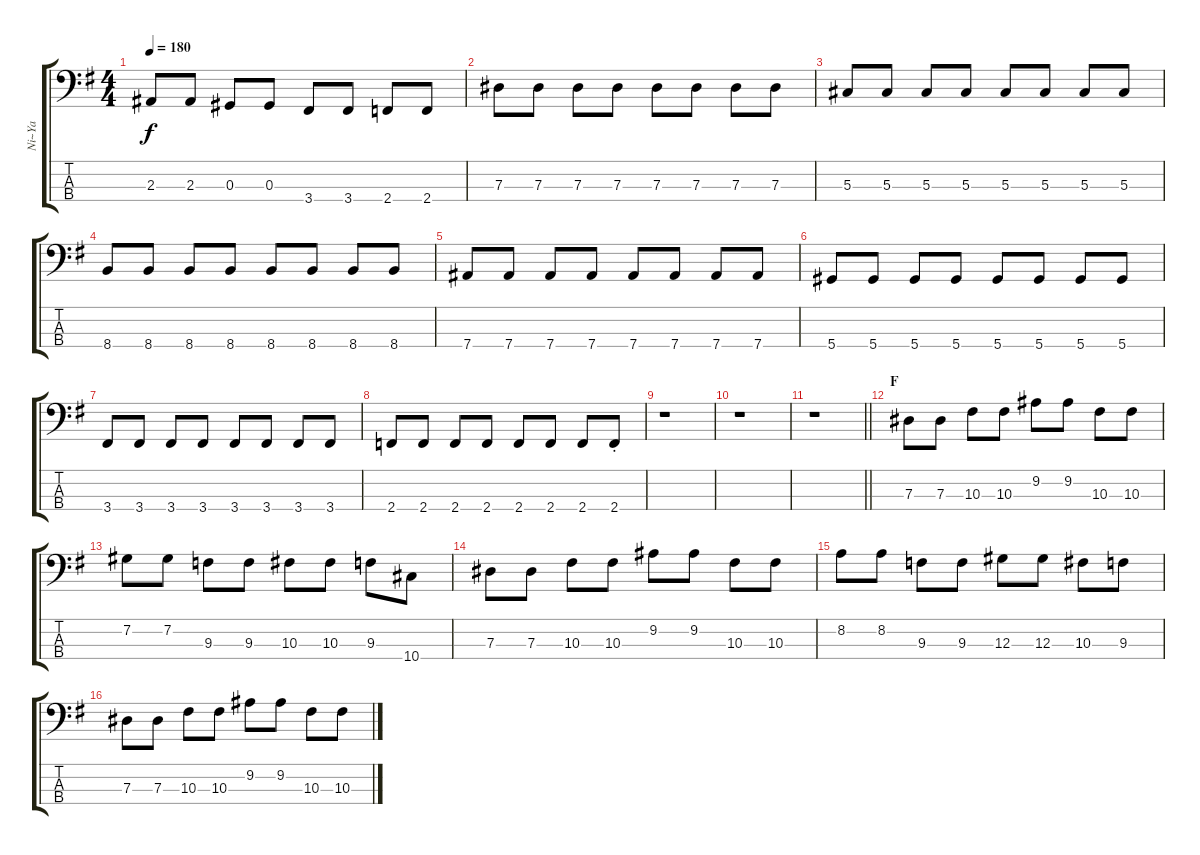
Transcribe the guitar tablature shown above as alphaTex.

\track ("Ni~Ya" "Ni~Ya") {instrument electricbasspick}
\staff {score tabs}
\tuning (Gb2 Db2 Ab1 Eb1) {hide}
\ts (4 4)
\tempo 180
\clef f4
\ks g
2.3.8{dy f} 2.3.8 0.3.8 0.3.8 3.4.8 3.4.8 2.4.8 2.4.8 |
7.3.8 7.3.8 7.3.8 7.3.8 7.3.8 7.3.8 7.3.8 7.3.8 |
5.3.8 5.3.8 5.3.8 5.3.8 5.3.8 5.3.8 5.3.8 5.3.8 |
8.4.8 8.4.8 8.4.8 8.4.8 8.4.8 8.4.8 8.4.8 8.4.8 |
7.4.8 7.4.8 7.4.8 7.4.8 7.4.8 7.4.8 7.4.8 7.4.8 |
5.4.8 5.4.8 5.4.8 5.4.8 5.4.8 5.4.8 5.4.8 5.4.8 |
3.4.8 3.4.8 3.4.8 3.4.8 3.4.8 3.4.8 3.4.8 3.4.8 |
2.4.8 2.4.8 2.4.8 2.4.8 2.4.8 2.4.8 2.4.8 2.4{st}.8 |
r.1 |
r.1 |
\barLineRight lightlight
r.1 |
\section ("" "F")
7.3.8 7.3.8 10.3.8 10.3.8 9.2.8 9.2.8 10.3.8 10.3.8 |
7.2.8 7.2.8 9.3.8 9.3.8 10.3.8 10.3.8 9.3.8 10.4.8 |
7.3.8 7.3.8 10.3.8 10.3.8 9.2.8 9.2.8 10.3.8 10.3.8 |
8.2.8 8.2.8 9.3.8 9.3.8 12.3.8 12.3.8 10.3.8 9.3.8 |
7.3.8 7.3.8 10.3.8 10.3.8 9.2.8 9.2.8 10.3.8 10.3.8
